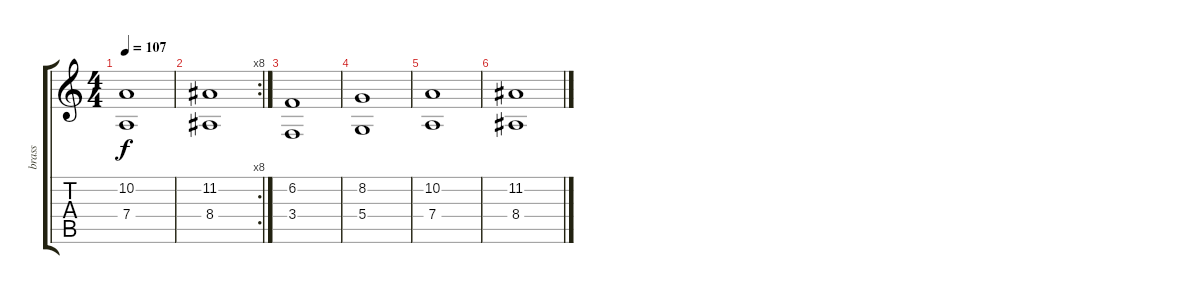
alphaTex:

\track ("brass" "brass") {instrument brasssection}
\staff {score tabs}
\tuning (E4 B3 G3 D3 A2 E2) {hide}
\ts (4 4)
\tempo 107
\clef g2
\ks c
(10.2 7.4).1{dy f} |
\rc 8
(11.2 8.4).1 |
(6.2 3.4).1 |
(8.2 5.4).1 |
(10.2 7.4).1 |
(11.2 8.4).1
